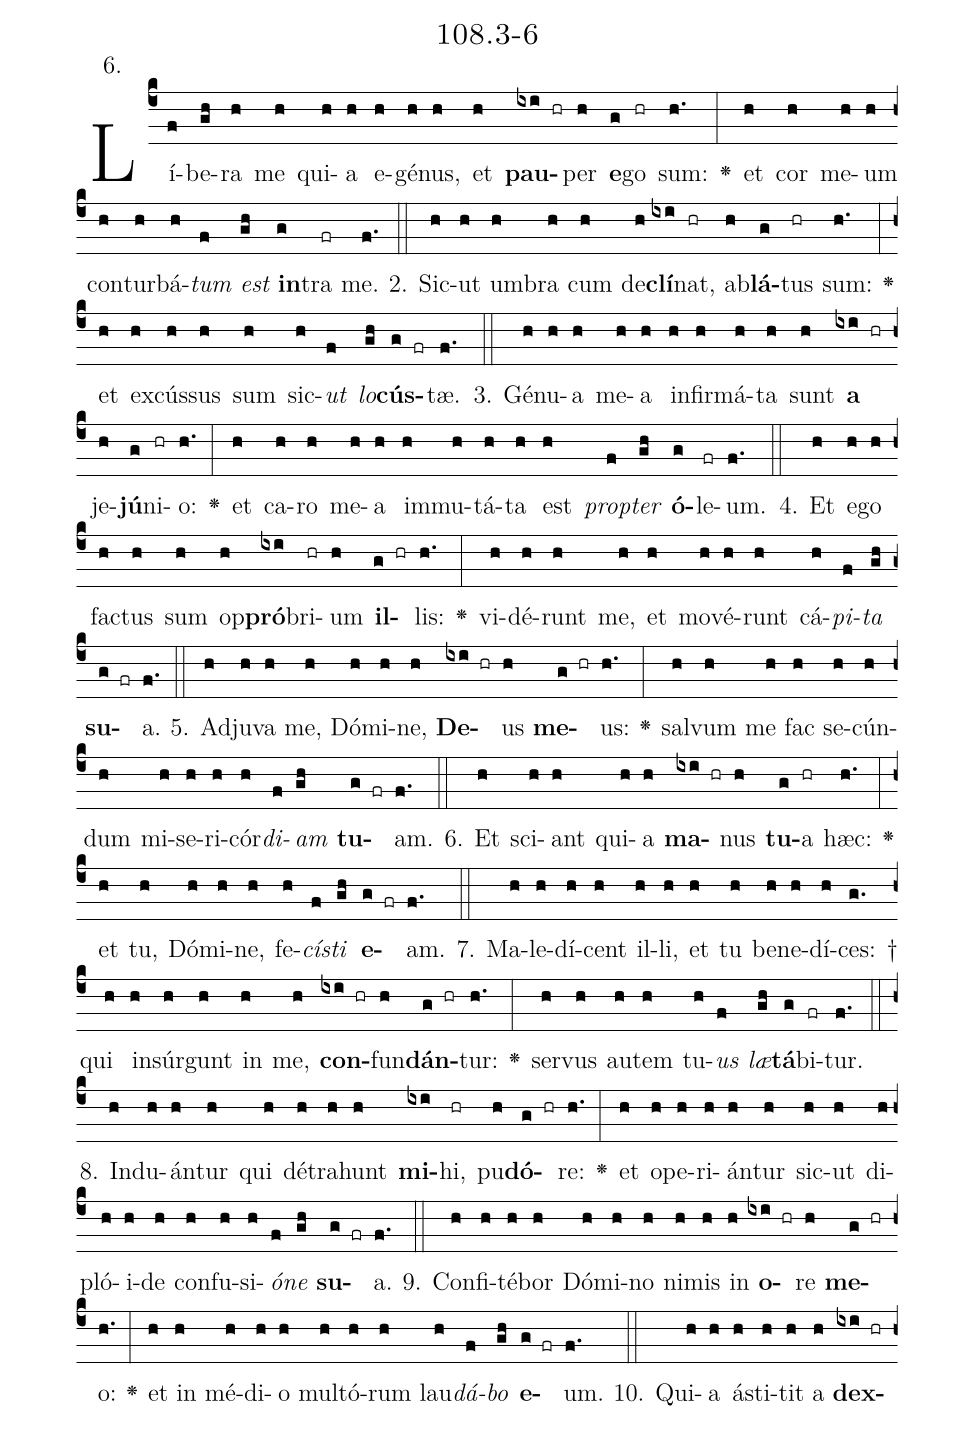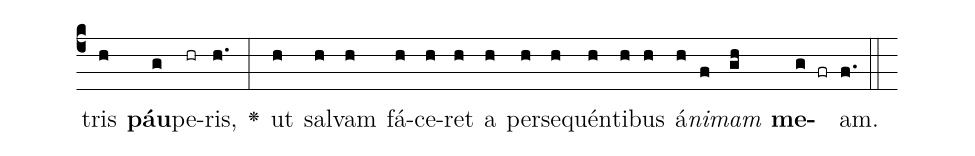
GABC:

name: 108.3-6;
annotation: 6.;
%%
(c4)Lí(f)be(gh)ra(h) me(h) qui(h)a(h) e(h)gé(h)nus,(h) et(h) <b>pau</b>(ixi hr)per(h) <b>e</b>(g)go(hr) sum:(h.) <v>\greheightstar</v>(:) et(h) cor(h) me(h)um(h) con(h)tur(h)bá(h)<i>tum</i>(f) <i>est</i>(gh) <b>in</b>(g)tra(fr) me.(f.) (::)
2. Sic(h)ut(h) um(h)bra(h) cum(h) de(h)<b>clí</b>(ixi)nat,(hr) ab(h)<b>lá</b>(g)tus(hr) sum:(h.) <v>\greheightstar</v>(:) et(h) ex(h)cús(h)sus(h) sum(h) sic(h)<i>ut</i>(f) <i>lo</i>(gh)<b>cús</b>(g fr)tæ.(f.) (::)
3. Gé(h)nu(h)a(h) me(h)a(h) in(h)fir(h)má(h)ta(h) sunt(h) <b>a</b>(ixi hr) je(h)<b>jú</b>(g)ni(hr)o:(h.) <v>\greheightstar</v>(:) et(h) ca(h)ro(h) me(h)a(h) im(h)mu(h)tá(h)ta(h) est(h) <i>prop</i>(f)<i>ter</i>(gh) <b>ó</b>(g)le(fr)um.(f.) (::)
4. Et(h) e(h)go(h) fac(h)tus(h) sum(h) op(h)<b>pró</b>(ixi)bri(hr)um(h) <b>il</b>(g hr)lis:(h.) <v>\greheightstar</v>(:) vi(h)dé(h)runt(h) me,(h) et(h) mo(h)vé(h)runt(h) cá(h)<i>pi</i>(f)<i>ta</i>(gh) <b>su</b>(g fr)a.(f.) (::)
5. Ad(h)ju(h)va(h) me,(h) Dó(h)mi(h)ne,(h) <b>De</b>(ixi hr)us(h) <b>me</b>(g hr)us:(h.) <v>\greheightstar</v>(:) sal(h)vum(h) me(h) fac(h) se(h)cún(h)dum(h) mi(h)se(h)ri(h)cór(h)<i>di</i>(f)<i>am</i>(gh) <b>tu</b>(g fr)am.(f.) (::)
6. Et(h) sci(h)ant(h) qui(h)a(h) <b>ma</b>(ixi hr)nus(h) <b>tu</b>(g)a(hr) hæc:(h.) <v>\greheightstar</v>(:) et(h) tu,(h) Dó(h)mi(h)ne,(h) fe(h)<i>cís</i>(f)<i>ti</i>(gh) <b>e</b>(g fr)am.(f.) (::)
7. Ma(h)le(h)dí(h)cent(h) il(h)li,(h) et(h) tu(h) be(h)ne(h)dí(h)ces: †(g.) qui(h) in(h)súr(h)gunt(h) in(h) me,(h) <b>con</b>(ixi hr)fun(h)<b>dán</b>(g hr)tur:(h.) <v>\greheightstar</v>(:) ser(h)vus(h) au(h)tem(h) tu(h)<i>us</i>(f) <i>læ</i>(gh)<b>tá</b>(g)bi(fr)tur.(f.) (::)
8. Ind(h)u(h)án(h)tur(h) qui(h) dé(h)tra(h)hunt(h) <b>mi</b>(ixi)hi,(hr) pu(h)<b>dó</b>(g hr)re:(h.) <v>\greheightstar</v>(:) et(h) o(h)pe(h)ri(h)án(h)tur(h) sic(h)ut(h) di(h)pló(h)i(h)de(h) con(h)fu(h)si(h)<i>ó</i>(f)<i>ne</i>(gh) <b>su</b>(g fr)a.(f.) (::)
9. Con(h)fi(h)té(h)bor(h) Dó(h)mi(h)no(h) ni(h)mis(h) in(h) <b>o</b>(ixi hr)re(h) <b>me</b>(g hr)o:(h.) <v>\greheightstar</v>(:) et(h) in(h) mé(h)di(h)o(h) mul(h)tó(h)rum(h) lau(h)<i>dá</i>(f)<i>bo</i>(gh) <b>e</b>(g fr)um.(f.) (::)
10. Qui(h)a(h) á(h)sti(h)tit(h) a(h) <b>dex</b>(ixi hr)tris(h) <b>páu</b>(g)pe(hr)ris,(h.) <v>\greheightstar</v>(:) ut(h) sal(h)vam(h) fá(h)ce(h)ret(h) a(h) per(h)se(h)quén(h)ti(h)bus(h) á(h)<i>ni</i>(f)<i>mam</i>(gh) <b>me</b>(g fr)am.(f.) (::)
